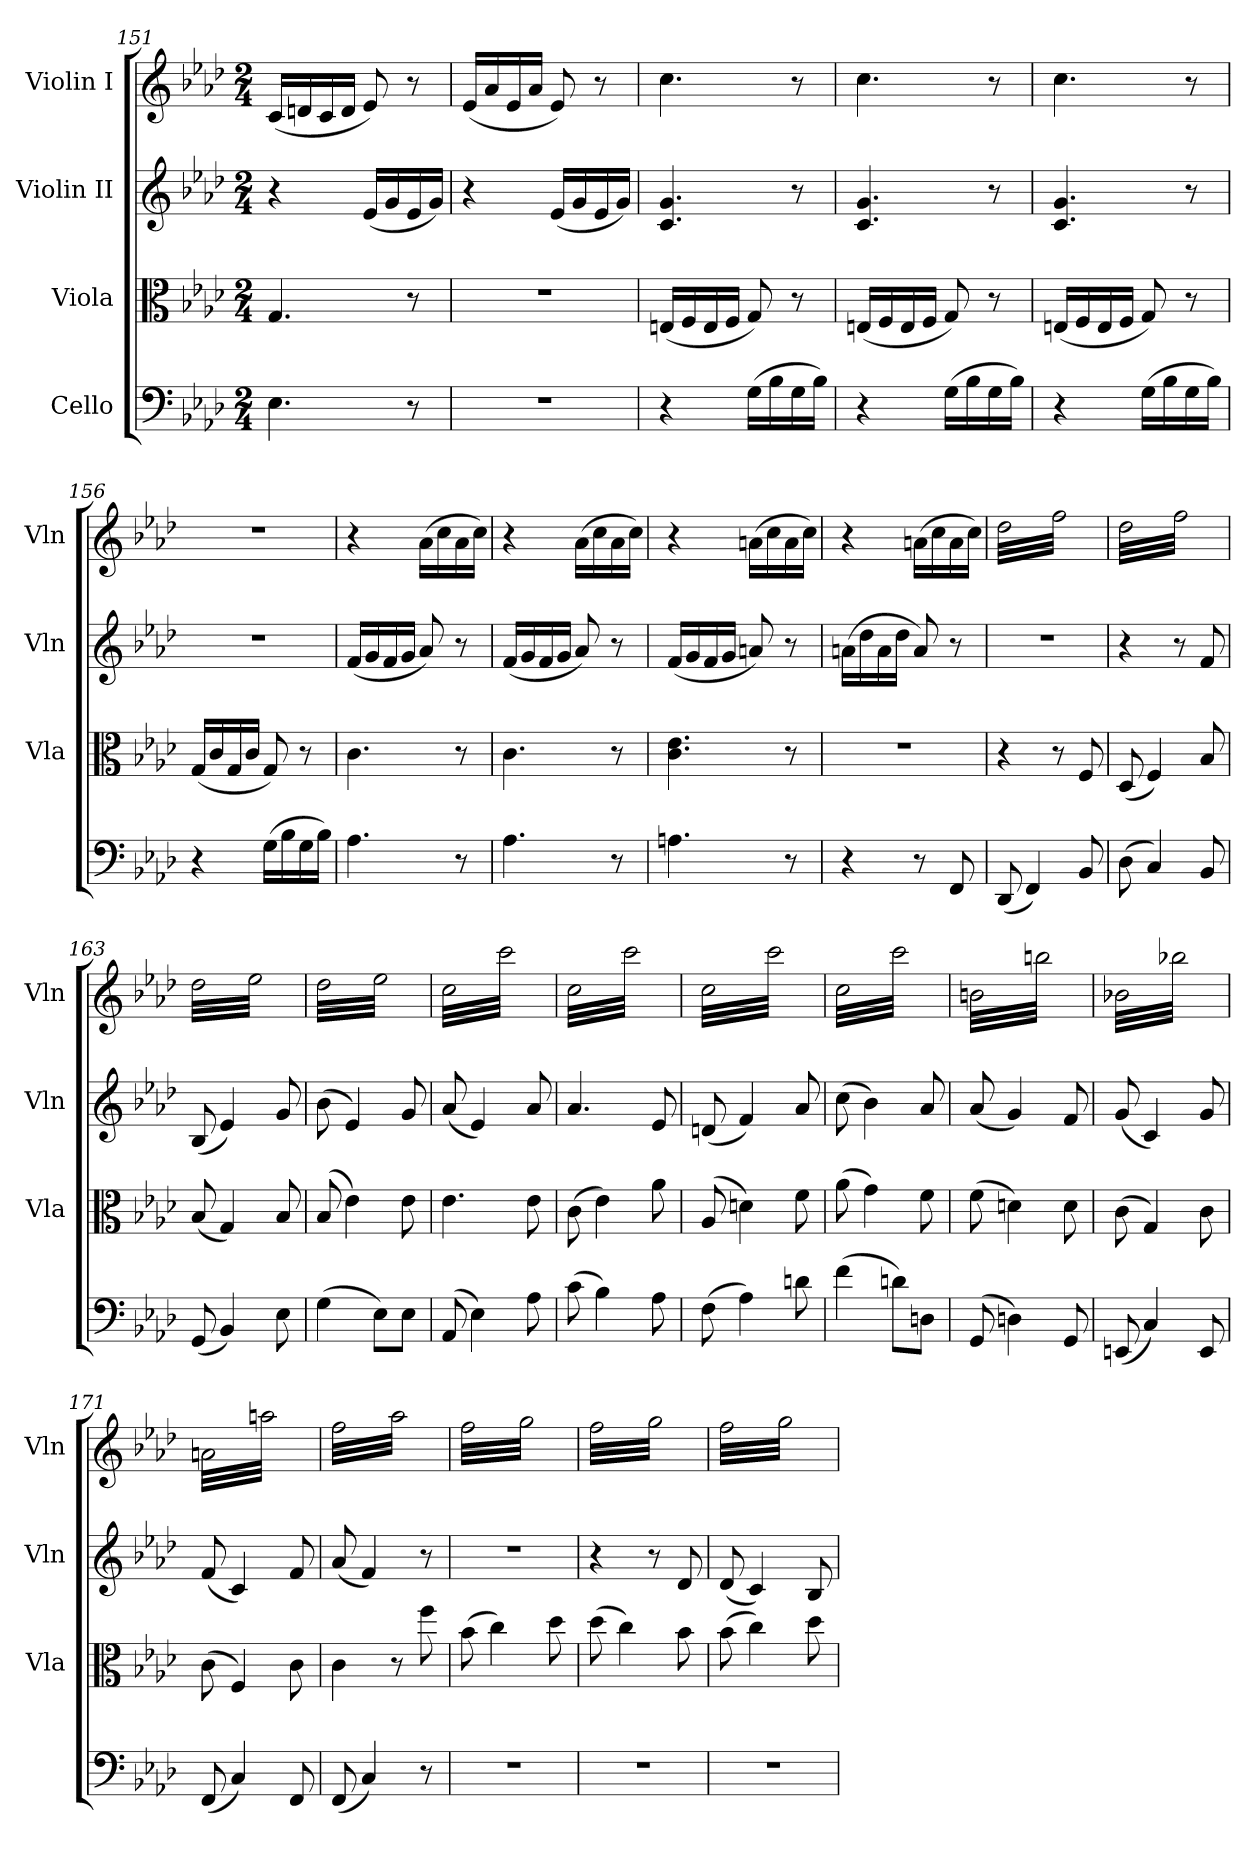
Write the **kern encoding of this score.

**kern	**kern	**kern	**kern
*part4	*part3	*part2	*part1
*staff4	*staff3	*staff2	*staff1
*I"Cello	*I"Viola	*I"Violin II	*I"Violin I
*	*I'Vla	*I'Vln	*I'Vln
!!LO:PB:g=z
*clefF4	*clefC3	*clefG2	*clefG2
*k[b-e-a-d-]	*k[b-e-a-d-]	*k[b-e-a-d-]	*k[b-e-a-d-]
*M2/4	*M2/4	*M2/4	*M2/4
=151	=151	=151	=151
4.E-\	4.G/	4r	(<16c/LL
.	.	.	16dn/
.	.	.	16c/
.	.	.	16d/JJ
.	.	(<16e-/LL	8e-/)
.	.	16g/	.
8r	8r	16e-/	8r
.	.	16g/JJ)	.
=152	=152	=152	=152
2r	2r	4r	(<16e-/LL
.	.	.	16a-/
.	.	.	16e-/
.	.	.	16a-/JJ
.	.	(<16e-/LL	8e-/)
.	.	16g/	.
.	.	16e-/	8r
.	.	16g/JJ)	.
=153	=153	=153	=153
4r	(<16En/LL	4.c/ 4.g/	4.cc\
.	16F/	.	.
.	16E/	.	.
.	16F/JJ	.	.
(>16G\LL	8G/)	.	.
16B-\	.	.	.
16G\	8r	8r	8r
16B-\JJ)	.	.	.
=154	=154	=154	=154
4r	(<16En/LL	4.c/ 4.g/	4.cc\
.	16F/	.	.
.	16E/	.	.
.	16F/JJ	.	.
(>16G\LL	8G/)	.	.
16B-\	.	.	.
16G\	8r	8r	8r
16B-\JJ)	.	.	.
=155	=155	=155	=155
4r	(<16En/LL	4.c/ 4.g/	4.cc\
.	16F/	.	.
.	16E/	.	.
.	16F/JJ	.	.
(>16G\LL	8G/)	.	.
16B-\	.	.	.
16G\	8r	8r	8r
16B-\JJ)	.	.	.
=156	=156	=156	=156
4r	(<16G/LL	2r	2r
.	16c/	.	.
.	16G/	.	.
.	16c/JJ	.	.
(>16G\LL	8G/)	.	.
16B-\	.	.	.
16G\	8r	.	.
16B-\JJ)	.	.	.
=157	=157	=157	=157
4.A-\	4.c\	(<16f/LL	4r
.	.	16g/	.
.	.	16f/	.
.	.	16g/JJ	.
.	.	8a-/)	(>16a-\LL
.	.	.	16cc\
8r	8r	8r	16a-\
.	.	.	16cc\JJ)
=158	=158	=158	=158
4.A-\	4.c\	(<16f/LL	4r
.	.	16g/	.
.	.	16f/	.
.	.	16g/JJ	.
.	.	8a-/)	(>16a-\LL
.	.	.	16cc\
8r	8r	8r	16a-\
.	.	.	16cc\JJ)
=159	=159	=159	=159
4.An\	4.c\ 4.e-\	(<16f/LL	4r
.	.	16g/	.
.	.	16f/	.
.	.	16g/JJ	.
.	.	8an/)	(>16an\LL
.	.	.	16cc\
8r	8r	8r	16a\
.	.	.	16cc\JJ)
=160	=160	=160	=160
4r	2r	(>16an\LL	4r
.	.	16dd-\	.
.	.	16a\	.
.	.	16dd-\JJ	.
8r	.	8a/)	(>16an\LL
.	.	.	16cc\
8FF/	.	8r	16a\
.	.	.	16cc\JJ)
!!LO:LB:g=z
=161	=161	=161	=161
*	*	*	*tremolo
(<8DD-/	4r	2r	(>32dd-\LLL
.	.	.	32ff\)
.	.	.	32dd-\
.	.	.	32ff\)
4FF/)	.	.	32dd-\
.	.	.	32ff\)
.	.	.	32dd-\
.	.	.	32ff\)
.	8r	.	32dd-\
.	.	.	32ff\)
.	.	.	32dd-\
.	.	.	32ff\)
8BB-/	8F/	.	32dd-\
.	.	.	32ff\)
.	.	.	32dd-\
.	.	.	32ff\)JJJ
=162	=162	=162	=162
(>8D-\	(<8D-/	4r	(>32dd-\LLL
.	.	.	32ff\)
.	.	.	32dd-\
.	.	.	32ff\)
4C/)	4F/)	.	32dd-\
.	.	.	32ff\)
.	.	.	32dd-\
.	.	.	32ff\)
.	.	8r	32dd-\
.	.	.	32ff\)
.	.	.	32dd-\
.	.	.	32ff\)
8BB-/	8B-/	8f/	32dd-\
.	.	.	32ff\)
.	.	.	32dd-\
.	.	.	32ff\)JJJ
=163	=163	=163	=163
(<8GG/	(<8B-/	(<8B-/	(>32dd-\LLL
.	.	.	32ee-\)
.	.	.	32dd-\
.	.	.	32ee-\)
4BB-/)	4G/)	4e-/)	32dd-\
.	.	.	32ee-\)
.	.	.	32dd-\
.	.	.	32ee-\)
.	.	.	32dd-\
.	.	.	32ee-\)
.	.	.	32dd-\
.	.	.	32ee-\)
8E-\	8B-/	8g/	32dd-\
.	.	.	32ee-\)
.	.	.	32dd-\
.	.	.	32ee-\)JJJ
=164	=164	=164	=164
(>4G\	(>8B-/	(>8b-\	(>32dd-\LLL
.	.	.	32ee-\)
.	.	.	32dd-\
.	.	.	32ee-\)
.	4e-\)	4e-/)	32dd-\
.	.	.	32ee-\)
.	.	.	32dd-\
.	.	.	32ee-\)
8E-\L)	.	.	32dd-\
.	.	.	32ee-\)
.	.	.	32dd-\
.	.	.	32ee-\)
8E-\J	8e-\	8g/	32dd-\
.	.	.	32ee-\)
.	.	.	32dd-\
.	.	.	32ee-\)JJJ
=165	=165	=165	=165
(>8AA-/	4.e-\	(<8a-/	(>32cc\LLL
.	.	.	32ccc\)
.	.	.	32cc\
.	.	.	32ccc\)
4E-\)	.	4e-/)	32cc\
.	.	.	32ccc\)
.	.	.	32cc\
.	.	.	32ccc\)
.	.	.	32cc\
.	.	.	32ccc\)
.	.	.	32cc\
.	.	.	32ccc\)
8A-\	8e-\	8a-/	32cc\
.	.	.	32ccc\)
.	.	.	32cc\
.	.	.	32ccc\)JJJ
=166	=166	=166	=166
(>8c\	(>8c\	4.a-/	(>32cc\LLL
.	.	.	32ccc\)
.	.	.	32cc\
.	.	.	32ccc\)
4B-\)	4e-\)	.	32cc\
.	.	.	32ccc\)
.	.	.	32cc\
.	.	.	32ccc\)
.	.	.	32cc\
.	.	.	32ccc\)
.	.	.	32cc\
.	.	.	32ccc\)
8A-\	8a-\	8e-/	32cc\
.	.	.	32ccc\)
.	.	.	32cc\
.	.	.	32ccc\)JJJ
=167	=167	=167	=167
(>8F\	(>8A-/	(<8dn/	(>32cc\LLL
.	.	.	32ccc\)
.	.	.	32cc\
.	.	.	32ccc\)
4A-\)	4dn\)	4f/)	32cc\
.	.	.	32ccc\)
.	.	.	32cc\
.	.	.	32ccc\)
.	.	.	32cc\
.	.	.	32ccc\)
.	.	.	32cc\
.	.	.	32ccc\)
8dn\	8f\	8a-/	32cc\
.	.	.	32ccc\)
.	.	.	32cc\
.	.	.	32ccc\)JJJ
=168	=168	=168	=168
(>4f\	(>8a-\	(>8cc\	(>32cc\LLL
.	.	.	32ccc\)
.	.	.	32cc\
.	.	.	32ccc\)
.	4g\)	4b-\)	32cc\
.	.	.	32ccc\)
.	.	.	32cc\
.	.	.	32ccc\)
8dn\L)	.	.	32cc\
.	.	.	32ccc\)
.	.	.	32cc\
.	.	.	32ccc\)
8Dn\J	8f\	8a-/	32cc\
.	.	.	32ccc\)
.	.	.	32cc\
.	.	.	32ccc\)JJJ
=169	=169	=169	=169
(>8GG/	(>8f\	(<8a-/	(>32bn\LLL
.	.	.	32bbn\)
.	.	.	32bn\
.	.	.	32bbn\)
4Dn\)	4dn\)	4g/)	32bn\
.	.	.	32bbn\)
.	.	.	32bn\
.	.	.	32bbn\)
.	.	.	32bn\
.	.	.	32bbn\)
.	.	.	32bn\
.	.	.	32bbn\)
8GG/	8d\	8f/	32bn\
.	.	.	32bbn\)
.	.	.	32bn\
.	.	.	32bbn\)JJJ
=170	=170	=170	=170
(<8EEn/	(>8c\	(<8g/	(>32b-X\LLL
.	.	.	32bb-X\)
.	.	.	32b-X\
.	.	.	32bb-X\)
4C/)	4G/)	4c/)	32b-X\
.	.	.	32bb-X\)
.	.	.	32b-X\
.	.	.	32bb-X\)
.	.	.	32b-X\
.	.	.	32bb-X\)
.	.	.	32b-X\
.	.	.	32bb-X\)
8EE/	8c\	8g/	32b-X\
.	.	.	32bb-X\)
.	.	.	32b-X\
.	.	.	32bb-X\)JJJ
=171	=171	=171	=171
(<8FF/	(>8c\	(<8f/	(>32an\LLL
.	.	.	32aan\)
.	.	.	32an\
.	.	.	32aan\)
4C/)	4F/)	4c/)	32an\
.	.	.	32aan\)
.	.	.	32an\
.	.	.	32aan\)
.	.	.	32an\
.	.	.	32aan\)
.	.	.	32an\
.	.	.	32aan\)
8FF/	8c\	8f/	32an\
.	.	.	32aan\)
.	.	.	32an\
.	.	.	32aan\)JJJ
=172	=172	=172	=172
(<8FF/	4c\	(<8a-/	(>32ff\LLL
.	.	.	32aa-\)
.	.	.	32ff\
.	.	.	32aa-\)
4C/)	.	4f/)	32ff\
.	.	.	32aa-\)
.	.	.	32ff\
.	.	.	32aa-\)
.	8r	.	32ff\
.	.	.	32aa-\)
.	.	.	32ff\
.	.	.	32aa-\)
8r	8ff\	8r	32ff\
.	.	.	32aa-\)
.	.	.	32ff\
.	.	.	32aa-\)JJJ
=173	=173	=173	=173
2r	(>8b-\	2r	(>32ff\LLL
.	.	.	32gg\)
.	.	.	32ff\
.	.	.	32gg\)
.	4cc\)	.	32ff\
.	.	.	32gg\)
.	.	.	32ff\
.	.	.	32gg\)
.	.	.	32ff\
.	.	.	32gg\)
.	.	.	32ff\
.	.	.	32gg\)
.	8dd-\	.	32ff\
.	.	.	32gg\)
.	.	.	32ff\
.	.	.	32gg\)JJJ
=174	=174	=174	=174
2r	(>8dd-\	4r	(>32ff\LLL
.	.	.	32gg\)
.	.	.	32ff\
.	.	.	32gg\)
.	4cc\)	.	32ff\
.	.	.	32gg\)
.	.	.	32ff\
.	.	.	32gg\)
.	.	8r	32ff\
.	.	.	32gg\)
.	.	.	32ff\
.	.	.	32gg\)
.	8b-\	8d-/	32ff\
.	.	.	32gg\)
.	.	.	32ff\
.	.	.	32gg\)JJJ
=175	=175	=175	=175
2r	(>8b-\	(<8d-/	(>32ff\LLL
.	.	.	32gg\)
.	.	.	32ff\
.	.	.	32gg\)
.	4cc\)	4c/)	32ff\
.	.	.	32gg\)
.	.	.	32ff\
.	.	.	32gg\)
.	.	.	32ff\
.	.	.	32gg\)
.	.	.	32ff\
.	.	.	32gg\)
.	8dd-\	8B-/	32ff\
.	.	.	32gg\)
.	.	.	32ff\
.	.	.	32gg\)JJJ
*	*	*	*Xtremolo
.	.	.	.
.	.	.	.
.	.	.	.
.	.	.	.
.	.	.	.
.	.	.	.
.	.	.	.
.	.	.	.
=	=	=	=
*-	*-	*-	*-
